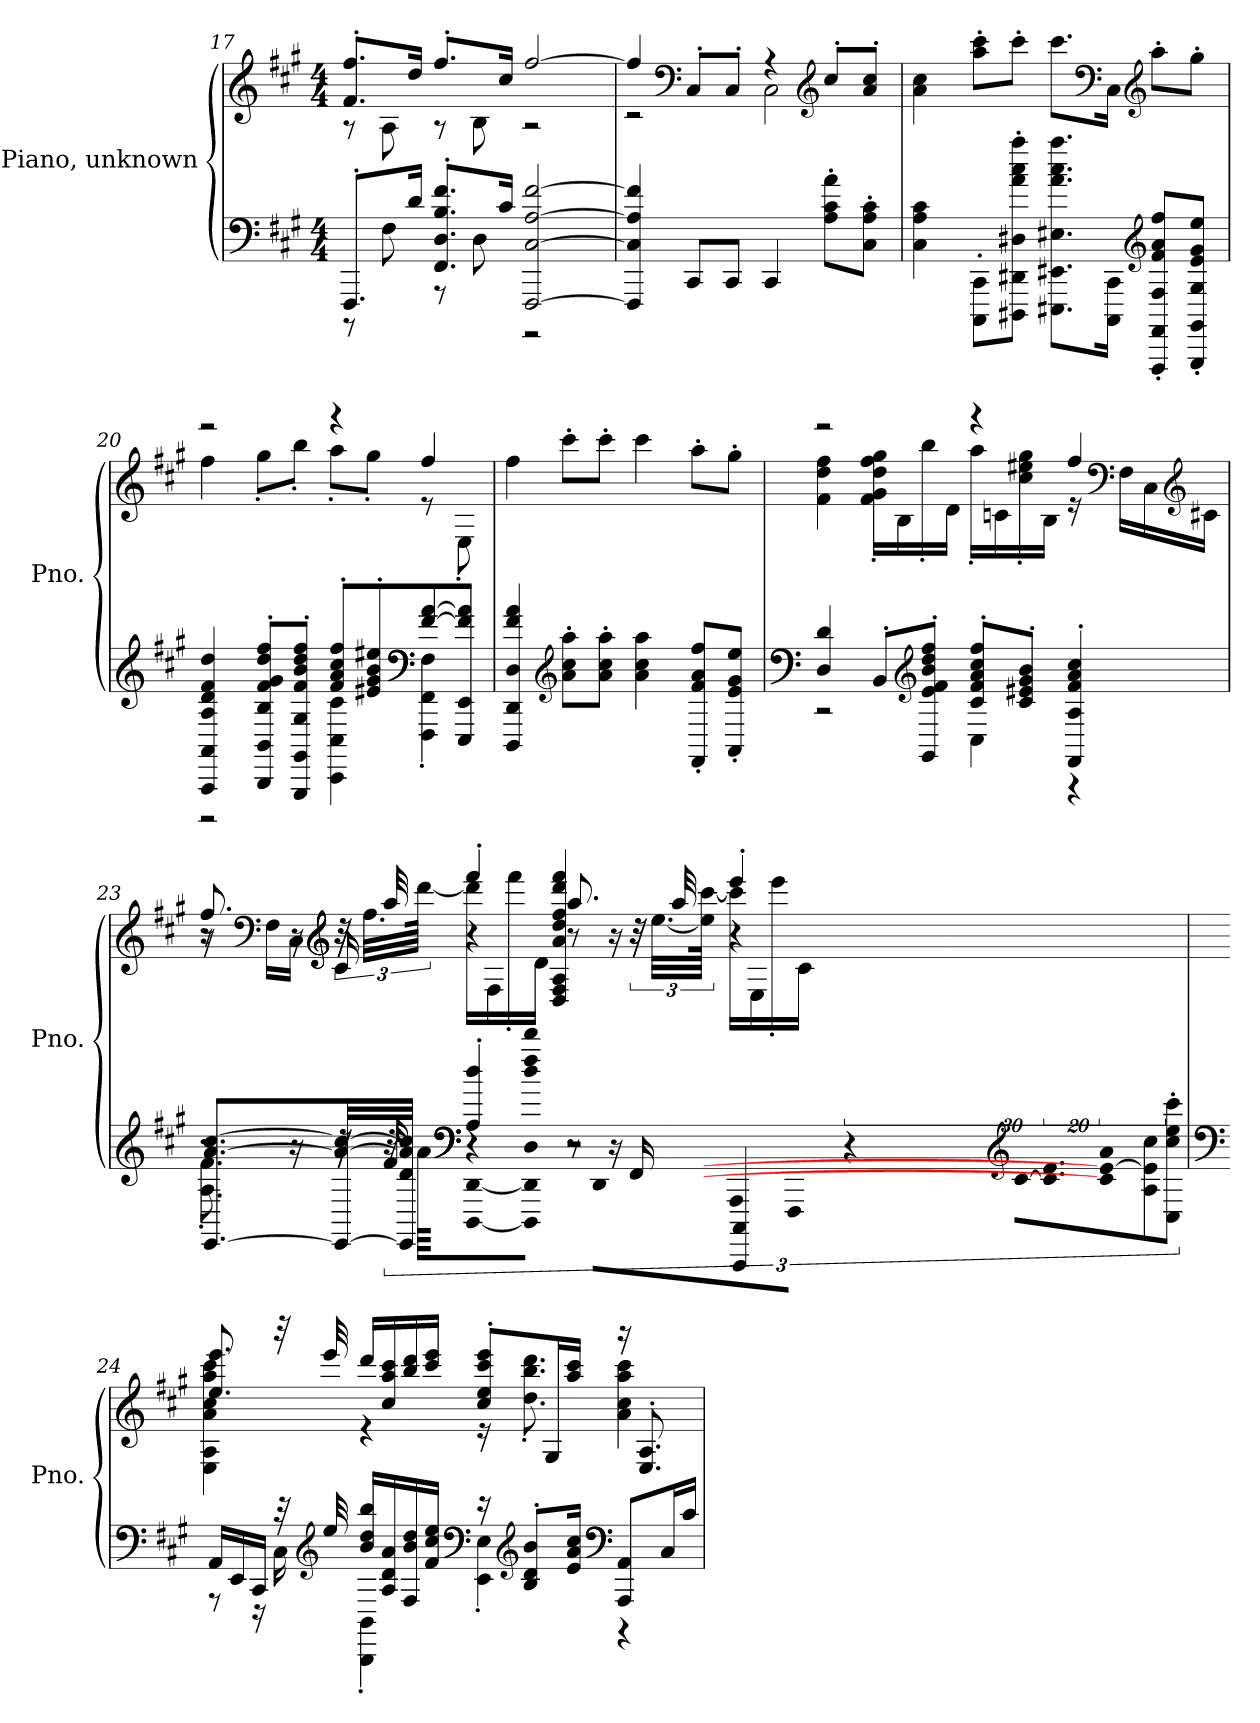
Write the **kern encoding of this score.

**kern	**kern
*part1	*part1
*staff2	*staff1
*I"Piano, unknown	*
*I'Pno.	*
*clefF4	*clefG2
*k[f#c#g#]	*k[f#c#g#]
*M4/4	*M4/4
=17	=17
*^	*^
8.FFF#'/L	8r	8.f#/' 8.ff#/'L	8r
.	8F#\	.	8A\
16d/Jk	.	16dd/Jk	.
8.FF#/' 8.D/' 8.B/' 8.f#/'L	8r	8.ff#'/L	8r
.	8D\	.	8B\
16c#/Jk	.	16cc#/Jk	.
[2FFF#/ [2C#/ [2A/ [2f#/	2r	[2ff#/	2r
*v	*v	*	*
!!LO:LB:g=z	!!
=18	=18	=18
4FFF#/] 4C#/] 4A/] 4f#/]	4ff#/]	2r
*	*clefF4	*
8CC#/L	8C#'/L	.
8CC#/J	8C#'/J	.
4CC#/	4r	2C#\
*	*clefG2	*
8A\' 8c#\' 8a\'L	8cc#'/L	.
8C#\' 8A\' 8c#\'J	8a/' 8cc#/'J	.
*	*v	*v
=19	=19
4C#\ 4A\ 4c#\	4a\ 4cc#\
8CCC#\' 8CC#\'L	8aa\' 8ccc#\'L
8DDD#X\' 8DD#X\' 8D#X\' 8a\' 8cc#\' 8aa\'J	8ccc#'\J
8.EEE#X\ 8.EE#X\ 8.E#X\ 8.a\ 8.cc#\ 8.aa\L	8.ccc#\L
*	*clefF4
16CCC#\ 16CC#\Jk	16C#\Jk
*clefG2	*clefG2
8FFF#/' 8FF#/' 8F#/' 8f#/' 8a/' 8ff#/'L	8aa'\L
8GGG#/' 8GG#/' 8G#/' 8e/' 8g#/' 8ee/'J	8gg#'\J
=20	=20
*^	*^
4AAA/ 4AA/ 4A/ 4d/ 4f#/ 4dd/	2r	2r	4ff#\
8BBB/' 8BB/' 8B/' 8f#/' 8g#/' 8dd/' 8ff#/'L	.	.	8gg#'\L
8GGG#/' 8GG#/' 8G#/' 8f#/' 8b/' 8dd/' 8ff#/'J	.	.	8bb'\J
8f#/' 8a/' 8cc#/' 8ff#/'L	4CC#\ 4C#\ 4c#\	4r	8aa'\L
8e#X/' 8g#/' 8b/' 8ee#X/'	.	.	8gg#'\J
*clefF4	*	*	*
[8f#/ [8a/	4FFF#\' 4FF#\' 4F#\'	4ff#/	8r
8EEE/ 8EE/ 8f#/] 8a/]J	.	.	8E'\
*v	*v	*	*
*	*v	*v
!!LO:LB:g=z
=21	=21
4DDD/ 4DD/ 4D/ 4f#/ 4a/	4ff#\
*clefG2	*
8a\' 8cc#\' 8aa\'L	8ccc#'\L
8a\' 8cc#\' 8aa\'J	8ccc#'\J
4a\ 4cc#\ 4aa\	4ccc#\
8FF#/' 8f#/' 8a/' 8ff#/'L	8aa'\L
8AA/' 8e/' 8g#/' 8ee/'J	8gg#'\J
=22	=22
*clefF4	*
*^	*^
4D/ 4d/	2r	2r	4f#\ 4dd\ 4ff#\
8BB'/L	.	.	16f#\' 16g#\' 16dd\' 16ff#\' 16gg#\'LL
.	.	.	16B\
*clefG2	*	*	*
8GG#/' 8e/' 8f#/' 8b/' 8dd/' 8ff#/'J	.	.	16bb'\
.	.	.	16d\JJ
8c#/' 8f#/' 8a/' 8cc#/' 8ff#/'L	4C#\	4r	16aa'\LL
.	.	.	16cn\
8c#/' 8e#X/' 8g#/' 8b/'J	.	.	16cc#\' 16ee#X\' 16gg#\'
.	.	.	16B\JJ
4FF#/' 4A/' 4f#/' 4a/' 4cc#/'	4r	4ff#/	16r
*	*	*clefF4	*
.	.	.	16F#\LL
.	.	.	16C#\
*	*	*clefG2	*
.	.	.	16c#X\JJ
!!LO:LB:g=z
=23	=23	=23	=23
*	*^	*	*^
8r	8.A\' 8.f#\'	[8.EE/ [8.a/ [8.cc#/L	8.ff#/	16r	8r
*	*	*	*clefF4	*	*
.	.	.	.	16F#\LL	.
16r	.	.	.	16C#\JJ	16r
*	*	*	*clefG2	*	*
32r	32r	32EE/_ 32a/_ 32cc#/_LL	32r	48r	16c#/
.	.	.	.	48.ff#\LLL	.
32f#/	48r	32EE/] 32d/ 32a/] 32cc#/]JJJ	32aa/	.	.
.	96a\KKKL	.	.	[96ddd\JJJk	.
*clefF4	*	*	*	*	*
4A/' 4dd/'	[8DDD\ [8DD\	4r	4fff#'/	16ddd\LL]	4r
.	.	.	.	16F#\	.
.	8DDD\] 8DD\] 8D\ 8dd\ 8ff#\ 8ddd\J	.	.	16fff#'\	.
.	.	.	.	16d\JJ	.
2r	16DD\LL	8r	8.aa/	8r	4D/ 4F#/ 4A/ 4a/ 4dd/ 4ff#/ 4ddd/ 4fff#/
.	16AAA\	.	.	.	.
.	16FFF#\JJ	16r	.	16r	.
!	!LO:N:vis=64	!	!	!	!
.	960%17r	16FF#/	32r	48r	.
*clefG2	*	*	*	*	*
!	!LO:N:vis=256	!	!	!	!
.	[1920%17c#\KLLLL	.	.	.	.
.	.	.	.	[48.ee\LLL	.
!	!LO:N:vis=64.	!	!	!	!
.	640%17c#\_ [640%17e\	.	.	.	.
.	.	.	32aa/	.	.
.	.	.	.	96ee\] [96ccc#\JJJk	.
.	1920ryy	.	.	.	.
!	!LO:N:vis=256	!	!	!	!
.	1920%17c#\] 1920%17e\_ 1920%17a\JJJK	.	.	.	.
.	8A\ 8e\] 8cc#\	4AAA/ 4AA/	4eee'/	16ccc#\LL]	4r
.	.	.	.	16E\	.
.	8C#\' 8cc#\' 8ee\' 8ccc#\'J	.	.	16eee'\	.
.	.	.	.	16c#\JJ	.
*v	*v	*v	*	*	*
*	*v	*v	*v
!!LO:LB:g=z
=24	=24
*clefF4	*
*^	*^
16AA/LL	8r	8.ee/ 8.eee/	4E\ 4A\ 4a\ 4cc#\ 4aa\ 4ccc#\
16EE/	.	.	.
16CC#/JJ	16r	.	.
32r	16C#\	32r	.
*clefG2	*	*	*
32ee/	.	32eee/	.
16b/ 16dd/ 16bb/LL	4BBB\' 4BB\'	16ddd/LL	4r
16A/ 16d/ 16a/	.	16cc#/ 16aa/ 16ccc#/	.
16F#/ 16b/ 16dd/	.	16bb/ 16ddd/	.
16f#/ 16cc#/ 16ee/JJ	.	16ccc#/ 16eee/JJ	.
*clefF4	*	*	*
16r	4EE\' 4E\'	8cc#/' 8ee/' 8ccc#/' 8eee/'L	16r
*clefG2	*	*	*
8B/' 8d/' 8b/'L	.	.	8.dd\' 8.bb\' 8.ddd\'
.	.	16G#/L	.
16e/ 16a/ 16cc#/Jk	.	16aa/ 16ccc#/JJ	.
*clefF4	*	*	*
8AAA/ 8AA/L	4r	16r	4a\ 4cc#\ 4aa\ 4ccc#\
.	.	8.E/' 8.A/'	.
16C#/L	.	.	.
16c#/JJ	.	.	.
*v	*v	*	*
*	*v	*v
=	=
*-	*-
